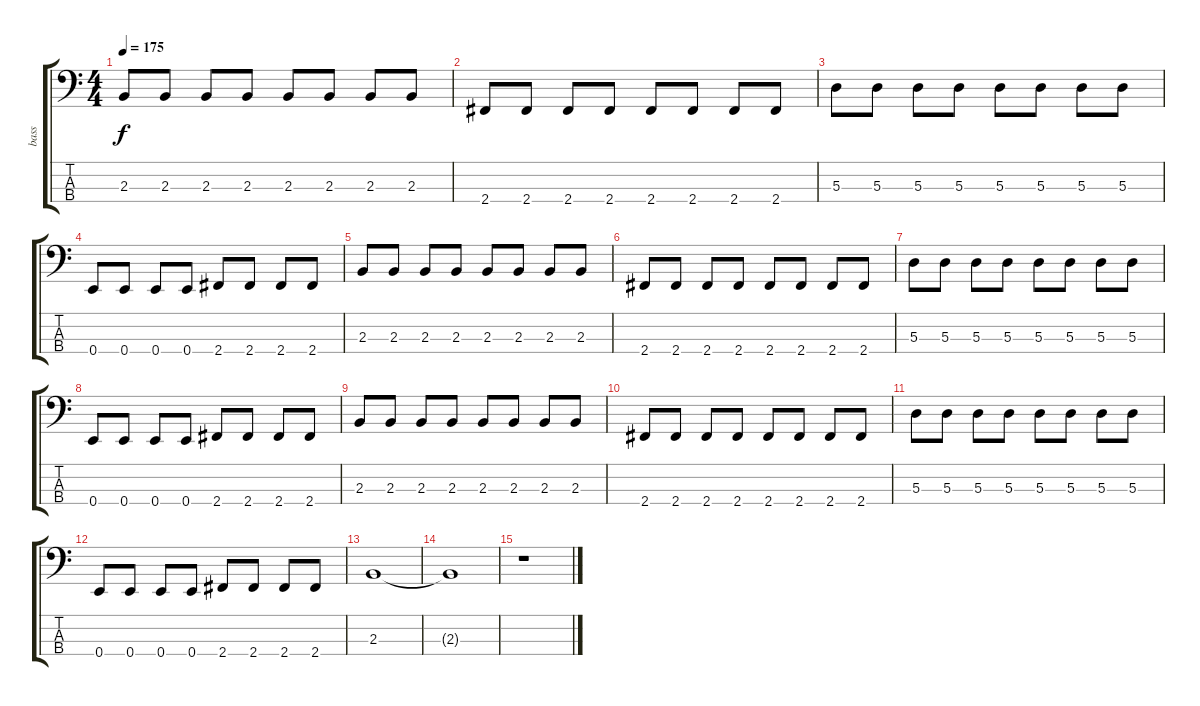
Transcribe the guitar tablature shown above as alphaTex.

\track ("bass" "bass") {instrument electricbassfinger}
\staff {score tabs}
\tuning (G2 D2 A1 E1) {hide}
\ts (4 4)
\tempo 175
\clef f4
\ks c
2.3.8{dy f} 2.3.8 2.3.8 2.3.8 2.3.8 2.3.8 2.3.8 2.3.8 |
2.4.8 2.4.8 2.4.8 2.4.8 2.4.8 2.4.8 2.4.8 2.4.8 |
5.3.8 5.3.8 5.3.8 5.3.8 5.3.8 5.3.8 5.3.8 5.3.8 |
0.4.8 0.4.8 0.4.8 0.4.8 2.4.8 2.4.8 2.4.8 2.4.8 |
2.3.8 2.3.8 2.3.8 2.3.8 2.3.8 2.3.8 2.3.8 2.3.8 |
2.4.8 2.4.8 2.4.8 2.4.8 2.4.8 2.4.8 2.4.8 2.4.8 |
5.3.8 5.3.8 5.3.8 5.3.8 5.3.8 5.3.8 5.3.8 5.3.8 |
0.4.8 0.4.8 0.4.8 0.4.8 2.4.8 2.4.8 2.4.8 2.4.8 |
2.3.8 2.3.8 2.3.8 2.3.8 2.3.8 2.3.8 2.3.8 2.3.8 |
2.4.8 2.4.8 2.4.8 2.4.8 2.4.8 2.4.8 2.4.8 2.4.8 |
5.3.8 5.3.8 5.3.8 5.3.8 5.3.8 5.3.8 5.3.8 5.3.8 |
0.4.8 0.4.8 0.4.8 0.4.8 2.4.8 2.4.8 2.4.8 2.4.8 |
2.3.1 |
2.3{t}.1 |
r.1
